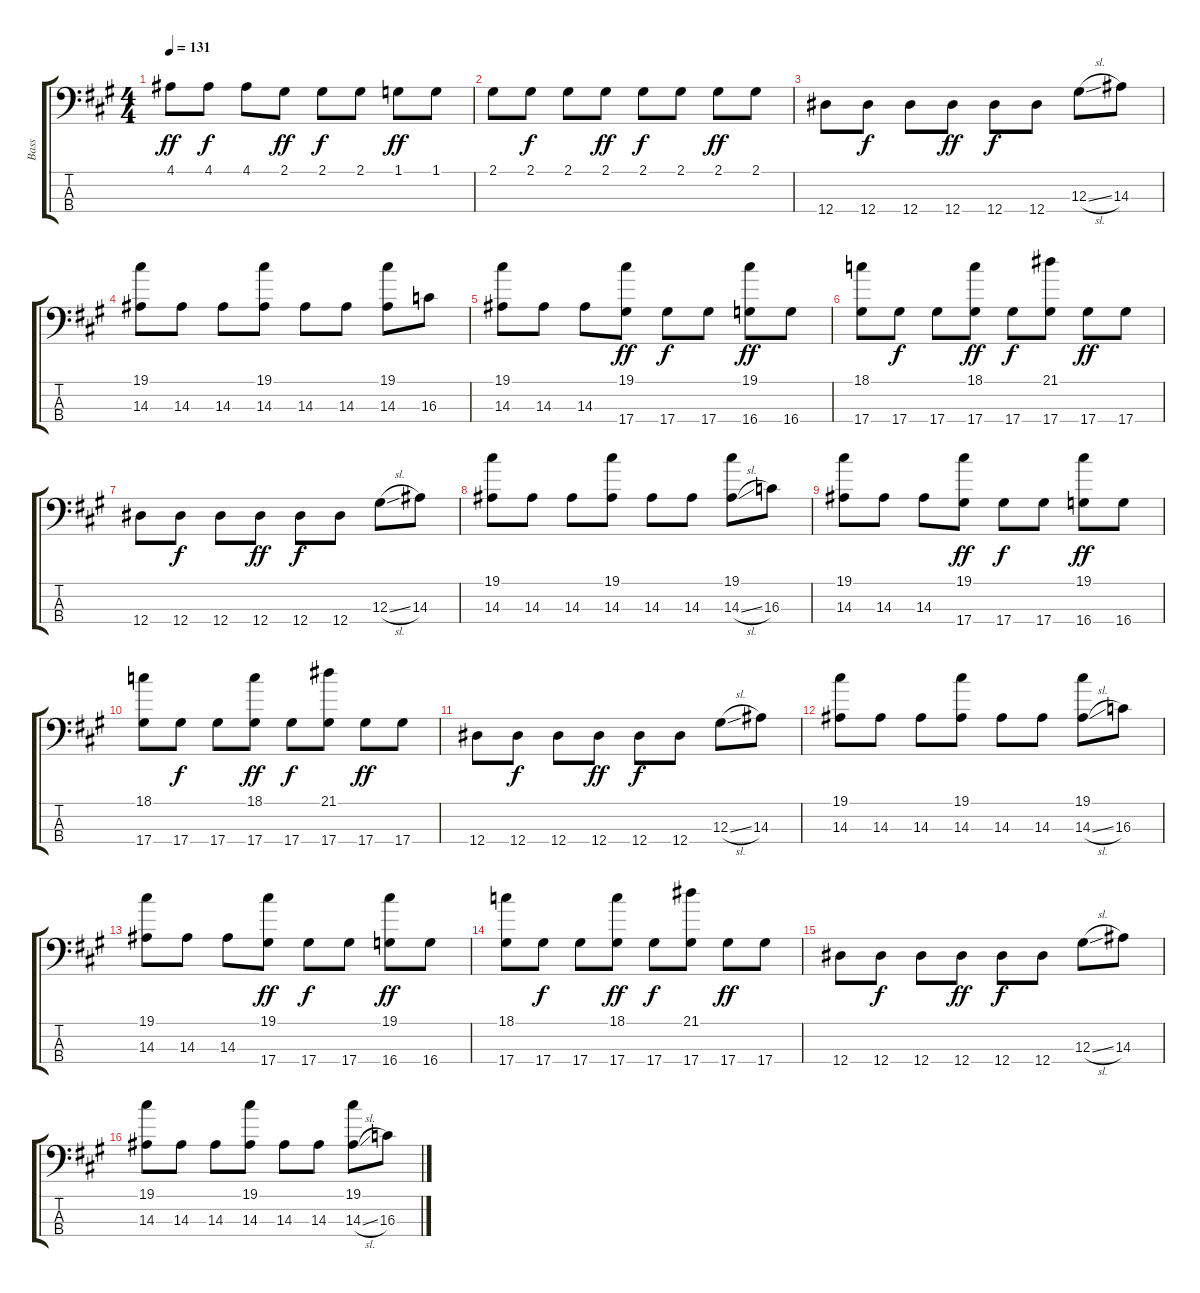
\track ("Bass" "Bass") {instrument electricbassfinger}
\staff {score tabs}
\tuning (Gb2 Db2 Ab1 Eb1) {hide}
\ts (4 4)
\tempo 131
\clef f4
\ks a
4.1.8{dy ff} 4.1.8{dy f} 4.1.8 2.1.8{dy ff} 2.1.8{dy f} 2.1.8 1.1.8{dy ff} 1.1.8 |
2.1.8 2.1.8{dy f} 2.1.8 2.1.8{dy ff} 2.1.8{dy f} 2.1.8 2.1.8{dy ff} 2.1.8 |
12.4.8 12.4.8{dy f} 12.4.8 12.4.8{dy ff} 12.4.8{dy f} 12.4.8 12.3{sl}.8 14.3.8 |
(19.1 14.3).8 14.3.8 14.3.8 (19.1 14.3).8 14.3.8 14.3.8 (19.1 14.3).8 16.3.8 |
(19.1 14.3).8 14.3.8 14.3.8 (19.1 17.4).8{dy ff} 17.4.8{dy f} 17.4.8 (19.1 16.4).8{dy ff} 16.4.8 |
(18.1 17.4).8 17.4.8{dy f} 17.4.8 (18.1 17.4).8{dy ff} 17.4.8{dy f} (21.1 17.4).8 17.4.8{dy ff} 17.4.8 |
12.4.8 12.4.8{dy f} 12.4.8 12.4.8{dy ff} 12.4.8{dy f} 12.4.8 12.3{sl}.8 14.3.8 |
(19.1 14.3).8 14.3.8 14.3.8 (19.1 14.3).8 14.3.8 14.3.8 (19.1 14.3{sl}).8 16.3.8 |
(19.1 14.3).8 14.3.8 14.3.8 (19.1 17.4).8{dy ff} 17.4.8{dy f} 17.4.8 (19.1 16.4).8{dy ff} 16.4.8 |
(18.1 17.4).8 17.4.8{dy f} 17.4.8 (18.1 17.4).8{dy ff} 17.4.8{dy f} (21.1 17.4).8 17.4.8{dy ff} 17.4.8 |
12.4.8 12.4.8{dy f} 12.4.8 12.4.8{dy ff} 12.4.8{dy f} 12.4.8 12.3{sl}.8 14.3.8 |
(19.1 14.3).8 14.3.8 14.3.8 (19.1 14.3).8 14.3.8 14.3.8 (19.1 14.3{sl}).8 16.3.8 |
(19.1 14.3).8 14.3.8 14.3.8 (19.1 17.4).8{dy ff} 17.4.8{dy f} 17.4.8 (19.1 16.4).8{dy ff} 16.4.8 |
(18.1 17.4).8 17.4.8{dy f} 17.4.8 (18.1 17.4).8{dy ff} 17.4.8{dy f} (21.1 17.4).8 17.4.8{dy ff} 17.4.8 |
12.4.8 12.4.8{dy f} 12.4.8 12.4.8{dy ff} 12.4.8{dy f} 12.4.8 12.3{sl}.8 14.3.8 |
(19.1 14.3).8 14.3.8 14.3.8 (19.1 14.3).8 14.3.8 14.3.8 (19.1 14.3{sl}).8 16.3.8
